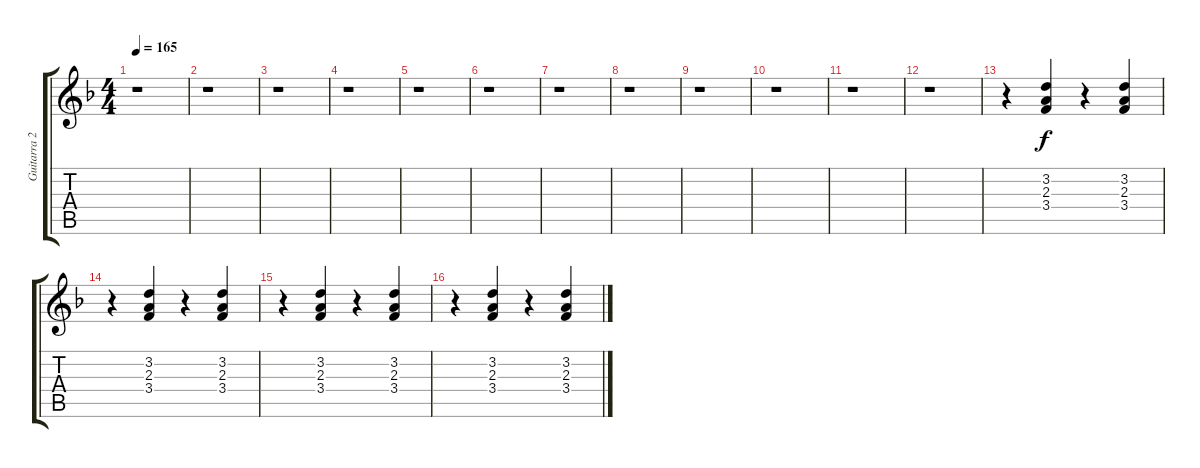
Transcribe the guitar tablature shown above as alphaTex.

\track ("Guitarra 2" "Guitarra 2") {instrument electricguitarclean}
\staff {score tabs}
\tuning (E4 B3 G3 D3 A2 E2) {hide}
\ts (4 4)
\tempo 165
\clef g2
\ks dminor
r.1{dy f instrument electricguitarclean} |
r.1 |
r.1 |
r.1 |
r.1 |
r.1 |
r.1 |
r.1 |
r.1 |
r.1 |
r.1 |
r.1 |
r.4 (3.2 2.3 3.4).4 r.4 (3.2 2.3 3.4).4 |
r.4 (3.2 2.3 3.4).4 r.4 (3.2 2.3 3.4).4 |
r.4 (3.2 2.3 3.4).4 r.4 (3.2 2.3 3.4).4 |
r.4 (3.2 2.3 3.4).4 r.4 (3.2 2.3 3.4).4
